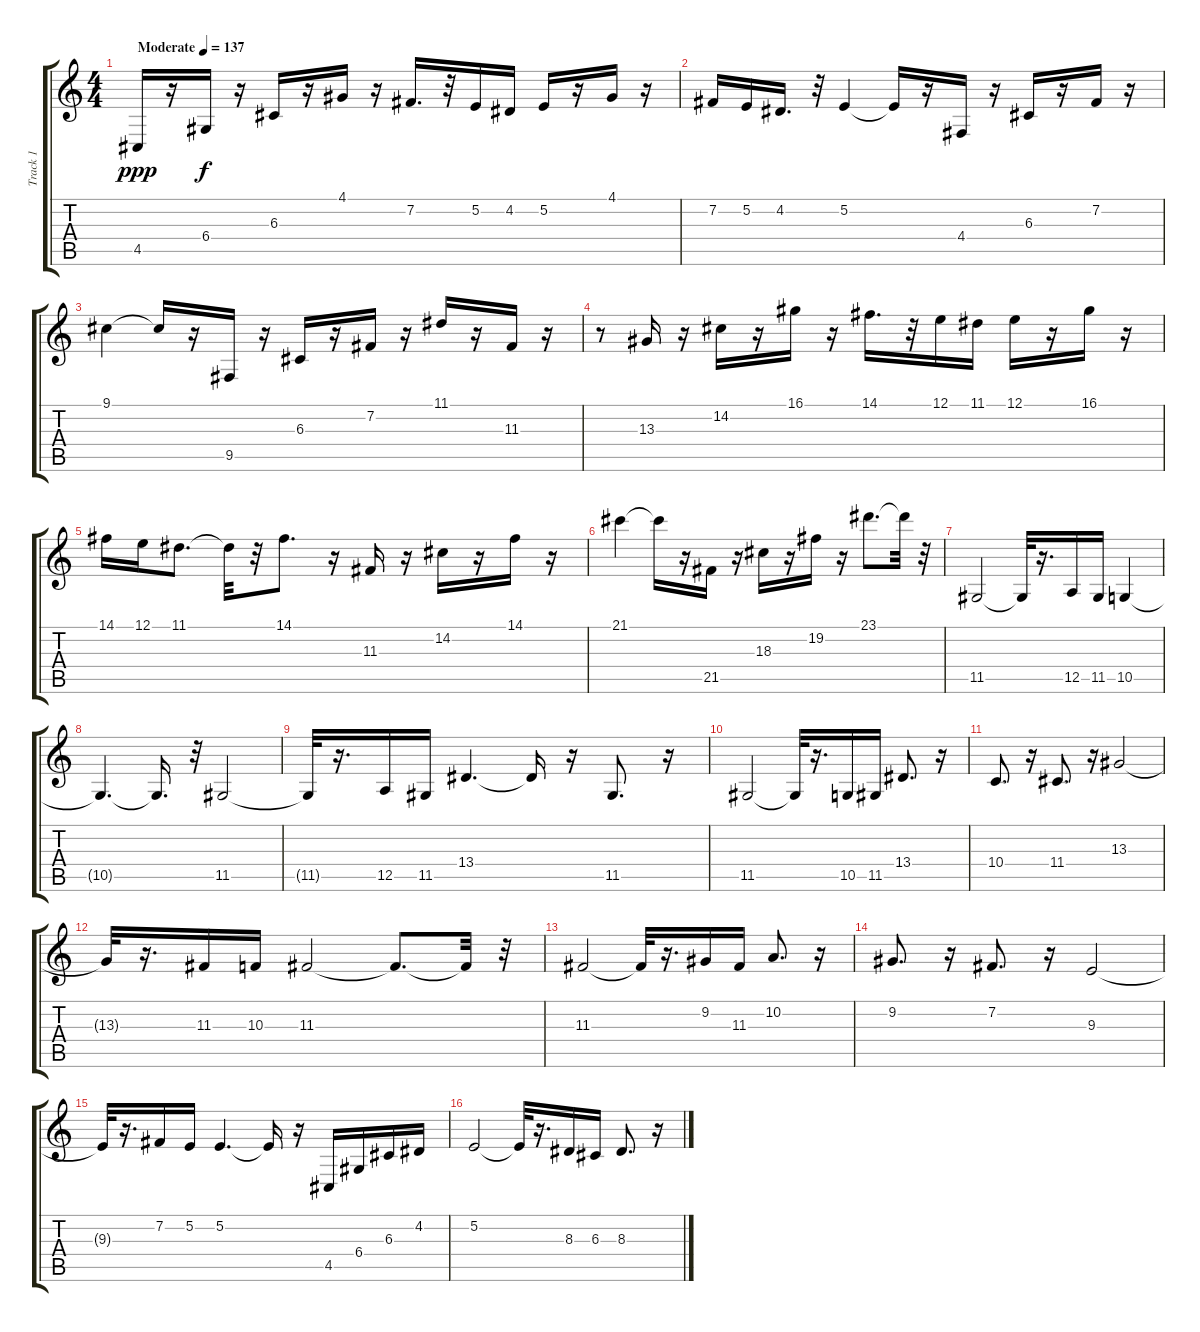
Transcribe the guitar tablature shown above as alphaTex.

\track ("Track 1" "Track 1") {instrument frenchhorn}
\staff {score tabs}
\tuning (E4 B3 G3 D3 A2 E2) {hide}
\ts (4 4)
\tempo (137 "Moderate")
\clef g2
\ks c
4.5.16{dy ppp instrument frenchhorn} r.16 6.4.16{dy f} r.16 6.3.16 r.16 4.1.16 r.16 7.2.16{d} r.32 5.2.16 4.2.16 5.2.16 r.16 4.1.16 r.16 |
7.2.16 5.2.16 4.2.16{d} r.32 5.2.4 5.2{t}.16 r.16 4.4.16 r.16 6.3.16 r.16 7.2.16 r.16 |
9.1.4 9.1{t}.16 r.16 9.5.16 r.16 6.3.16 r.16 7.2.16 r.16 11.1.16 r.16 11.3.16 r.16 |
r.8 13.3.16 r.16 14.2.16 r.16 16.1.16 r.16 14.1.16{d} r.32 12.1.16 11.1.16 12.1.16 r.16 16.1.16 r.16 |
14.1.16 12.1.16 11.1.8{d} 11.1{t}.32 r.32 14.1.8{d} r.16 11.3.16 r.16 14.2.16 r.16 14.1.16 r.16 |
21.1.4 21.1{t}.16 r.16 21.5.16 r.16 18.3.16 r.16 19.2.16 r.16 23.1.8{d} 23.1{t}.32 r.32 |
11.5.2{instrument synthbrass2} 11.5{t}.32 r.16{d} 12.5.16 11.5.16 10.5.4 |
10.5{t}.4{d} 10.5{t}.16{d} r.32 11.5.2 |
11.5{t}.32 r.16{d} 12.5.16 11.5.16 13.4.4{d} 13.4{t}.16 r.16 11.5.8{d} r.16 |
11.5.2 11.5{t}.32 r.16{d} 10.5.16 11.5.16 13.4.8{d} r.16 |
10.4.8{d} r.16 11.4.8{d} r.16 13.3.2 |
13.3{t}.32 r.16{d} 11.3.16 10.3.16 11.3.2 11.3{t}.8{d} 11.3{t}.32 r.32 |
11.3.2 11.3{t}.32 r.16{d} 9.2.16 11.3.16 10.2.8{d} r.16 |
9.2.8{d} r.16 7.2.8{d} r.16 9.3.2 |
9.3{t}.32 r.16{d} 7.2.16 5.2.16 5.2.4{d} 5.2{t}.16 r.16 4.5.16 6.4.16 6.3.16 4.2.16 |
5.2.2 5.2{t}.32 r.16{d} 8.3.16 6.3.16 8.3.8{d} r.16
